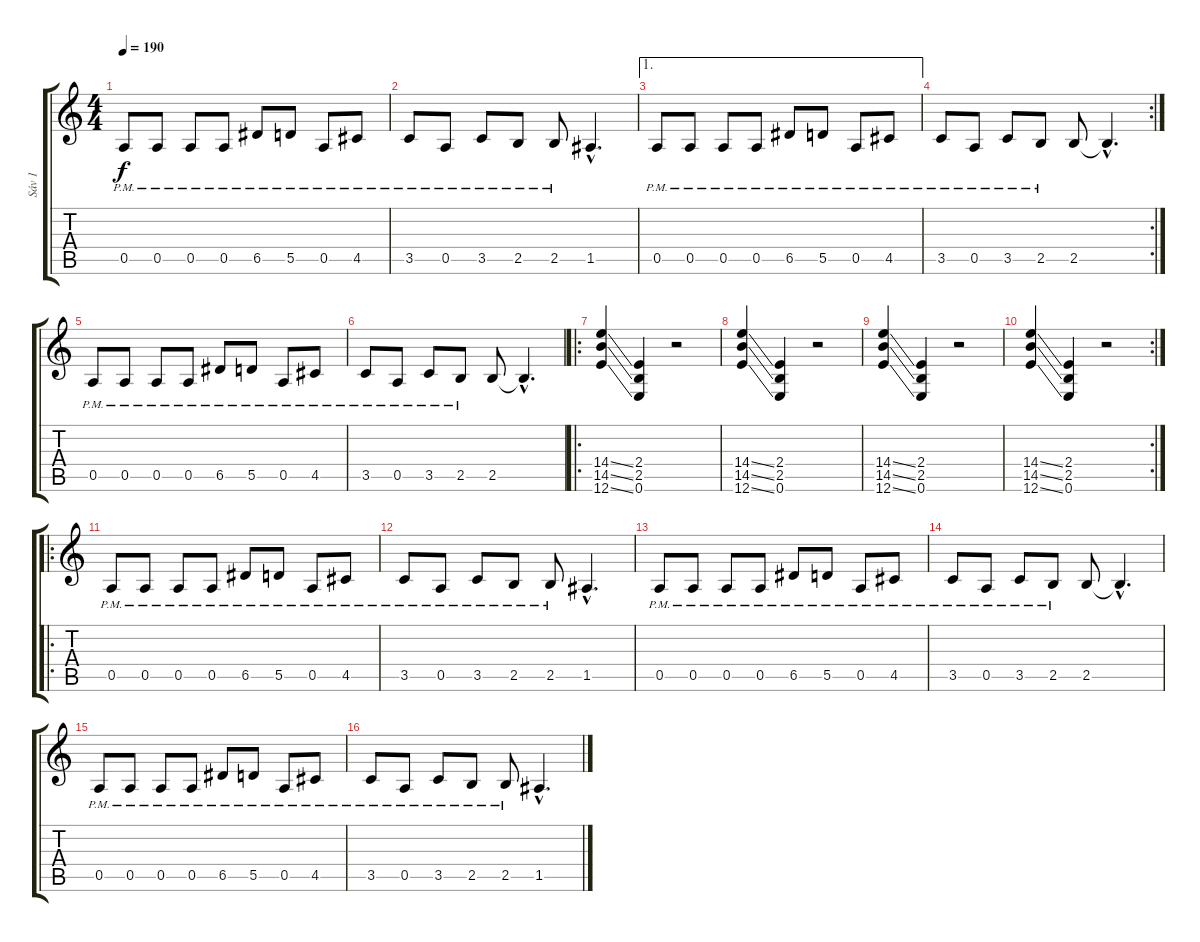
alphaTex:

\track ("Sáv 1" "Sáv 1") {instrument distortionguitar}
\staff {score tabs}
\tuning (E4 B3 G3 D3 A2 E2) {hide}
\ts (4 4)
\tempo 190
\clef g2
\ks c
0.5{pm}.8{dy f} 0.5{pm}.8 0.5{pm}.8 0.5{pm}.8 6.5{pm}.8 5.5{pm}.8 0.5{pm}.8 4.5{pm}.8 |
3.5{pm}.8 0.5{pm}.8 3.5{pm}.8 2.5{pm}.8 2.5{pm}.8 1.5{hac}.4{d} |
\ae 1
0.5{pm}.8 0.5{pm}.8 0.5{pm}.8 0.5{pm}.8 6.5{pm}.8 5.5{pm}.8 0.5{pm}.8 4.5{pm}.8 |
\rc 2
3.5{pm}.8 0.5{pm}.8 3.5{pm}.8 2.5{pm}.8 2.5.8 2.5{hac t}.4{d} |
0.5{pm}.8 0.5{pm}.8 0.5{pm}.8 0.5{pm}.8 6.5{pm}.8 5.5{pm}.8 0.5{pm}.8 4.5{pm}.8 |
3.5{pm}.8 0.5{pm}.8 3.5{pm}.8 2.5{pm}.8 2.5.8 2.5{hac t}.4{d} |
\ro
(14.4{ss} 14.5{ss} 12.6{ss}).4 (2.4 2.5 0.6).4 r.2 |
(14.4{ss} 14.5{ss} 12.6{ss}).4 (2.4 2.5 0.6).4 r.2 |
(14.4{ss} 14.5{ss} 12.6{ss}).4 (2.4 2.5 0.6).4 r.2 |
\rc 2
(14.4{ss} 14.5{ss} 12.6{ss}).4 (2.4 2.5 0.6).4 r.2 |
\ro
0.5{pm}.8 0.5{pm}.8 0.5{pm}.8 0.5{pm}.8 6.5{pm}.8 5.5{pm}.8 0.5{pm}.8 4.5{pm}.8 |
3.5{pm}.8 0.5{pm}.8 3.5{pm}.8 2.5{pm}.8 2.5{pm}.8 1.5{hac}.4{d} |
0.5{pm}.8 0.5{pm}.8 0.5{pm}.8 0.5{pm}.8 6.5{pm}.8 5.5{pm}.8 0.5{pm}.8 4.5{pm}.8 |
3.5{pm}.8 0.5{pm}.8 3.5{pm}.8 2.5{pm}.8 2.5.8 2.5{hac t}.4{d} |
0.5{pm}.8 0.5{pm}.8 0.5{pm}.8 0.5{pm}.8 6.5{pm}.8 5.5{pm}.8 0.5{pm}.8 4.5{pm}.8 |
3.5{pm}.8 0.5{pm}.8 3.5{pm}.8 2.5{pm}.8 2.5{pm}.8 1.5{hac}.4{d}
